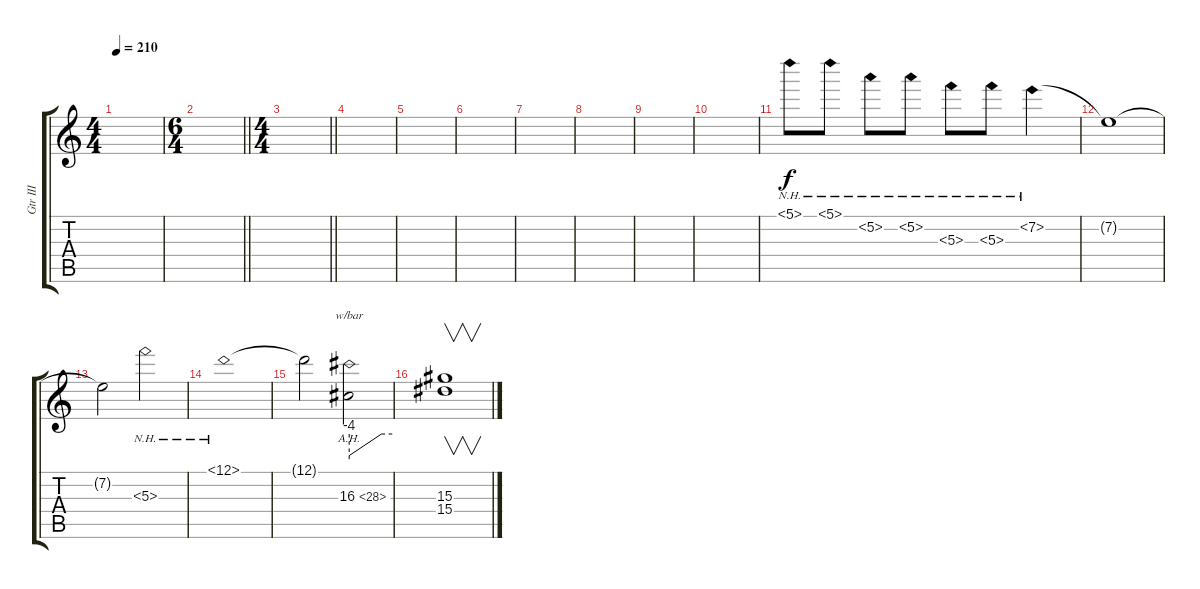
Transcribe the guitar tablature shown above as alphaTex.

\track ("Gtr III" "Gtr III") {instrument distortionguitar}
\staff {score tabs}
\tuning (D4 A3 F3 C3 G2 D2) {hide}
\ts (4 4)
\tempo 210
\clef g2
\ks c
|
\ts (6 4)
\barLineRight lightlight
|
\ts (4 4)
\barLineRight lightlight
|
|
|
|
|
|
|
|
5.1{nh}.8 5.1{nh}.8 5.2{nh}.8 5.2{nh}.8 5.3{nh}.8 5.3{nh}.8 7.2{nh}.4 |
7.2{t}.1 |
7.2{t}.2 5.3{nh}.2 |
12.1{nh}.1 |
12.1{t}.2 16.3{ah 12}.2{tbe (custom default 0 -16 45 0 60 0)} |
(15.3 15.4).1{v}
